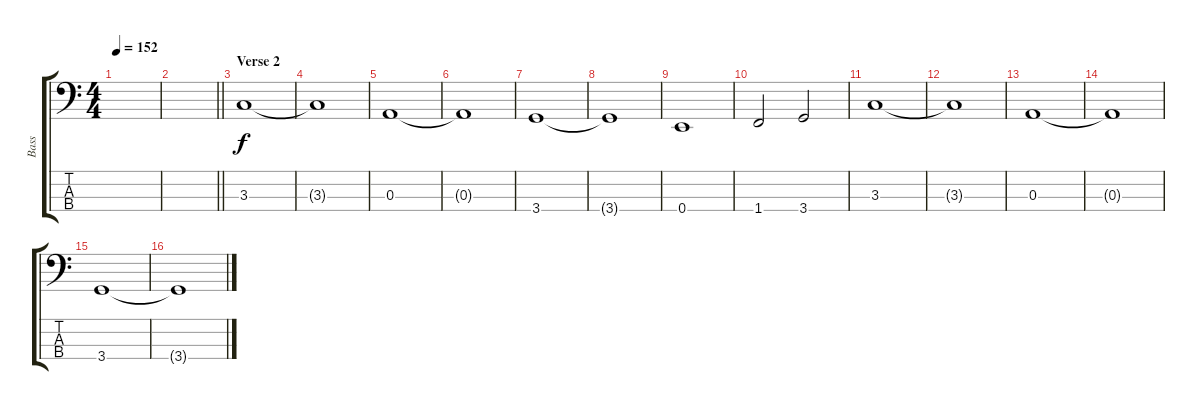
\track ("Bass" "Bass") {instrument electricbassfinger}
\staff {score tabs}
\tuning (G2 D2 A1 E1) {hide}
\ts (4 4)
\tempo 152
\clef f4
\ks c
|
\barLineRight lightlight
|
\section ("" "Verse 2")
3.3.1 |
3.3{t}.1 |
0.3.1 |
0.3{t}.1 |
3.4.1 |
3.4{t}.1 |
0.4.1 |
1.4.2 3.4.2 |
3.3.1 |
3.3{t}.1 |
0.3.1 |
0.3{t}.1 |
3.4.1 |
3.4{t}.1
